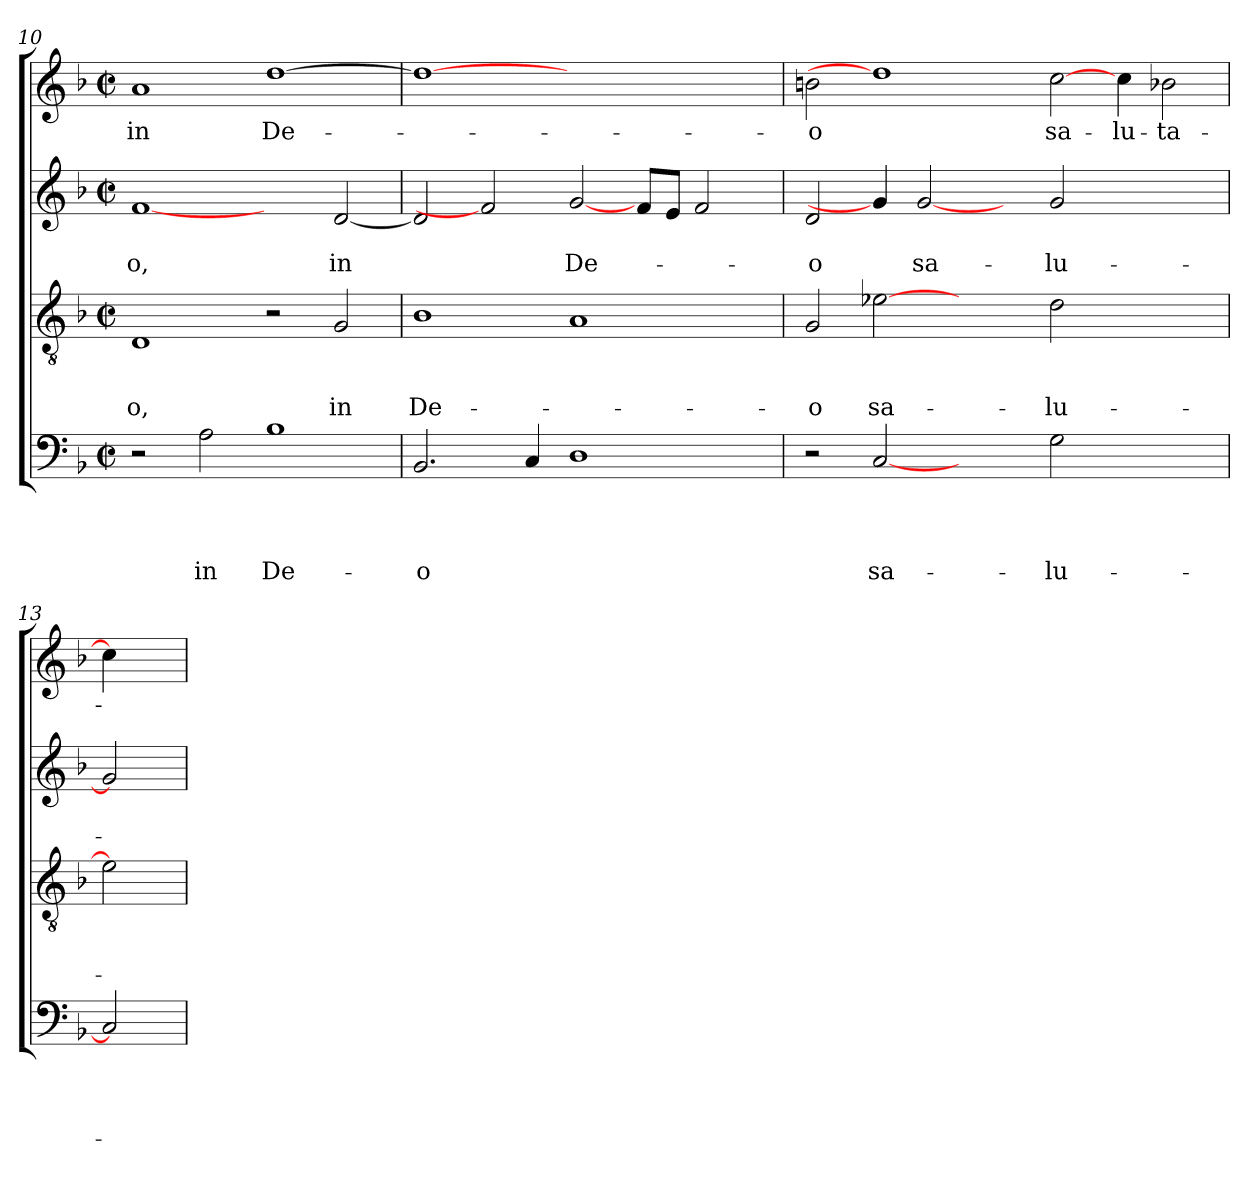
**kern	**text	**text	**text	**text	**kern	**text	**text	**text	**kern	**text	**text	**kern	**text
*part4	*part4	*part4	*part4	*part4	*part3	*part3	*part3	*part3	*part2	*part2	*part2	*part1	*part1
*staff4	*staff4	*staff4	*staff4	*staff4	*staff3	*staff3	*staff3	*staff3	*staff2	*staff2	*staff2	*staff1	*staff1
*clefF4	*	*	*	*	*clefGv2	*	*	*	*clefG2	*	*	*clefG2	*
*k[b-]	*	*	*	*	*k[b-]	*	*	*	*k[b-]	*	*	*k[b-]	*
*F:	*	*	*	*	*F:	*	*	*	*F:	*	*	*F:	*
*M2/2	*	*	*	*	*M2/2	*	*	*	*M2/2	*	*	*M2/2	*
*met(c|)	*	*	*	*	*met(c|)	*	*	*	*met(c|)	*	*	*met(c|)	*
=10	=10	=10	=10	=10	=10	=10	=10	=10	=10	=10	=10	=10	=10
!	!	!	!	!	!	!	!	!LO:LY:b	!	!	!LO:LY:b	!	!LO:LY:b
2r	.	.	.	.	1D	.	.	-o,	[1f	.	-o,	1a	in
!	!	!	!	!LO:LY:b	!	!	!	!	!	!	!	!	!
2A\	.	.	.	in	.	.	.	.	.	.	.	.	.
!	!	!	!	!LO:LY:b	!	!	!	!	!	!	!	!	!LO:LY:b
1B-	.	.	.	De-	2r	.	.	.	2ryy	.	.	[>1dd	De-
!	!	!	!	!	!	!	!	!LO:LY:b	!	!	!LO:LY:b	!	!
.	.	.	.	.	2G/	.	.	in	[<2d/	.	in	.	.
=11	=11	=11	=11	=11	=11	=11	=11	=11	=11	=11	=11	=11	=11
!	!	!	!	!LO:LY:b	!	!	!	!LO:LY:b	!	!	!	!	!
2.BB-/	.	.	.	-o	1B-	.	.	De-	2d/]	.	.	1dd_	.
.	.	.	.	.	.	.	.	.	2f]	.	.	.	.
4C/	.	.	.	.	.	.	.	.	.	.	.	.	.
!	!	!	!	!	!	!	!	!	!	!	!LO:LY:b	!	!
1D	.	.	.	.	1A	.	.	.	[2g/	.	De-	1ryy	.
.	.	.	.	.	.	.	.	.	8f/L	.	.	.	.
.	.	.	.	.	.	.	.	.	8e/J	.	.	.	.
.	.	.	.	.	.	.	.	.	2f/	.	.	.	.
4ryy	.	.	.	.	4ryy	.	.	.	.	.	.	4ryy	.
=12	=12	=12	=12	=12	=12	=12	=12	=12	=12	=12	=12	=12	=12
!	!	!	!	!	!	!	!	!LO:LY:b	!	!	!LO:LY:b	!	!LO:LY:b
2r	.	.	.	.	2G/	.	.	-o	2d/	.	-o	2bn\	-o
!	!	!	!	!LO:LY:b	!	!	!	!LO:LY:b	!	!	!	!	!
[2C	.	.	.	sa-	[2e-X	.	.	sa-	4g/]	.	.	1dd]	.
!	!	!	!	!	!	!	!	!	!	!	!LO:LY:b	!	!
.	.	.	.	.	.	.	.	.	[2g	.	sa-	.	.
2ryy	.	.	.	.	2ryy	.	.	.	.	.	.	.	.
.	.	.	.	.	.	.	.	.	4ryy	.	.	.	.
!	!	!	!	!LO:LY:b	!	!	!	!LO:LY:b	!	!	!LO:LY:b	!	!LO:LY:b
2G\	.	.	.	-lu-	2d\	.	.	-lu-	2g/	.	-lu-	[2cc\	sa-
!	!	!	!	!	!	!	!	!	!	!	!	!	!LO:LY:b
2.ryy	.	.	.	.	2.ryy	.	.	.	2.ryy	.	.	4cc\	-lu-
!	!	!	!	!	!	!	!	!	!	!	!	!	!LO:LY:b
.	.	.	.	.	.	.	.	.	.	.	.	2b-X\	-ta-
=13	=13	=13	=13	=13	=13	=13	=13	=13	=13	=13	=13	=13	=13
2C]	.	.	.	.	2e-]	.	.	.	2g]	.	.	4cc\]	.
.	.	.	.	.	.	.	.	.	.	.	.	4ryy	.
=	=	=	=	=	=	=	=	=	=	=	=	=	=
*-	*-	*-	*-	*-	*-	*-	*-	*-	*-	*-	*-	*-	*-
